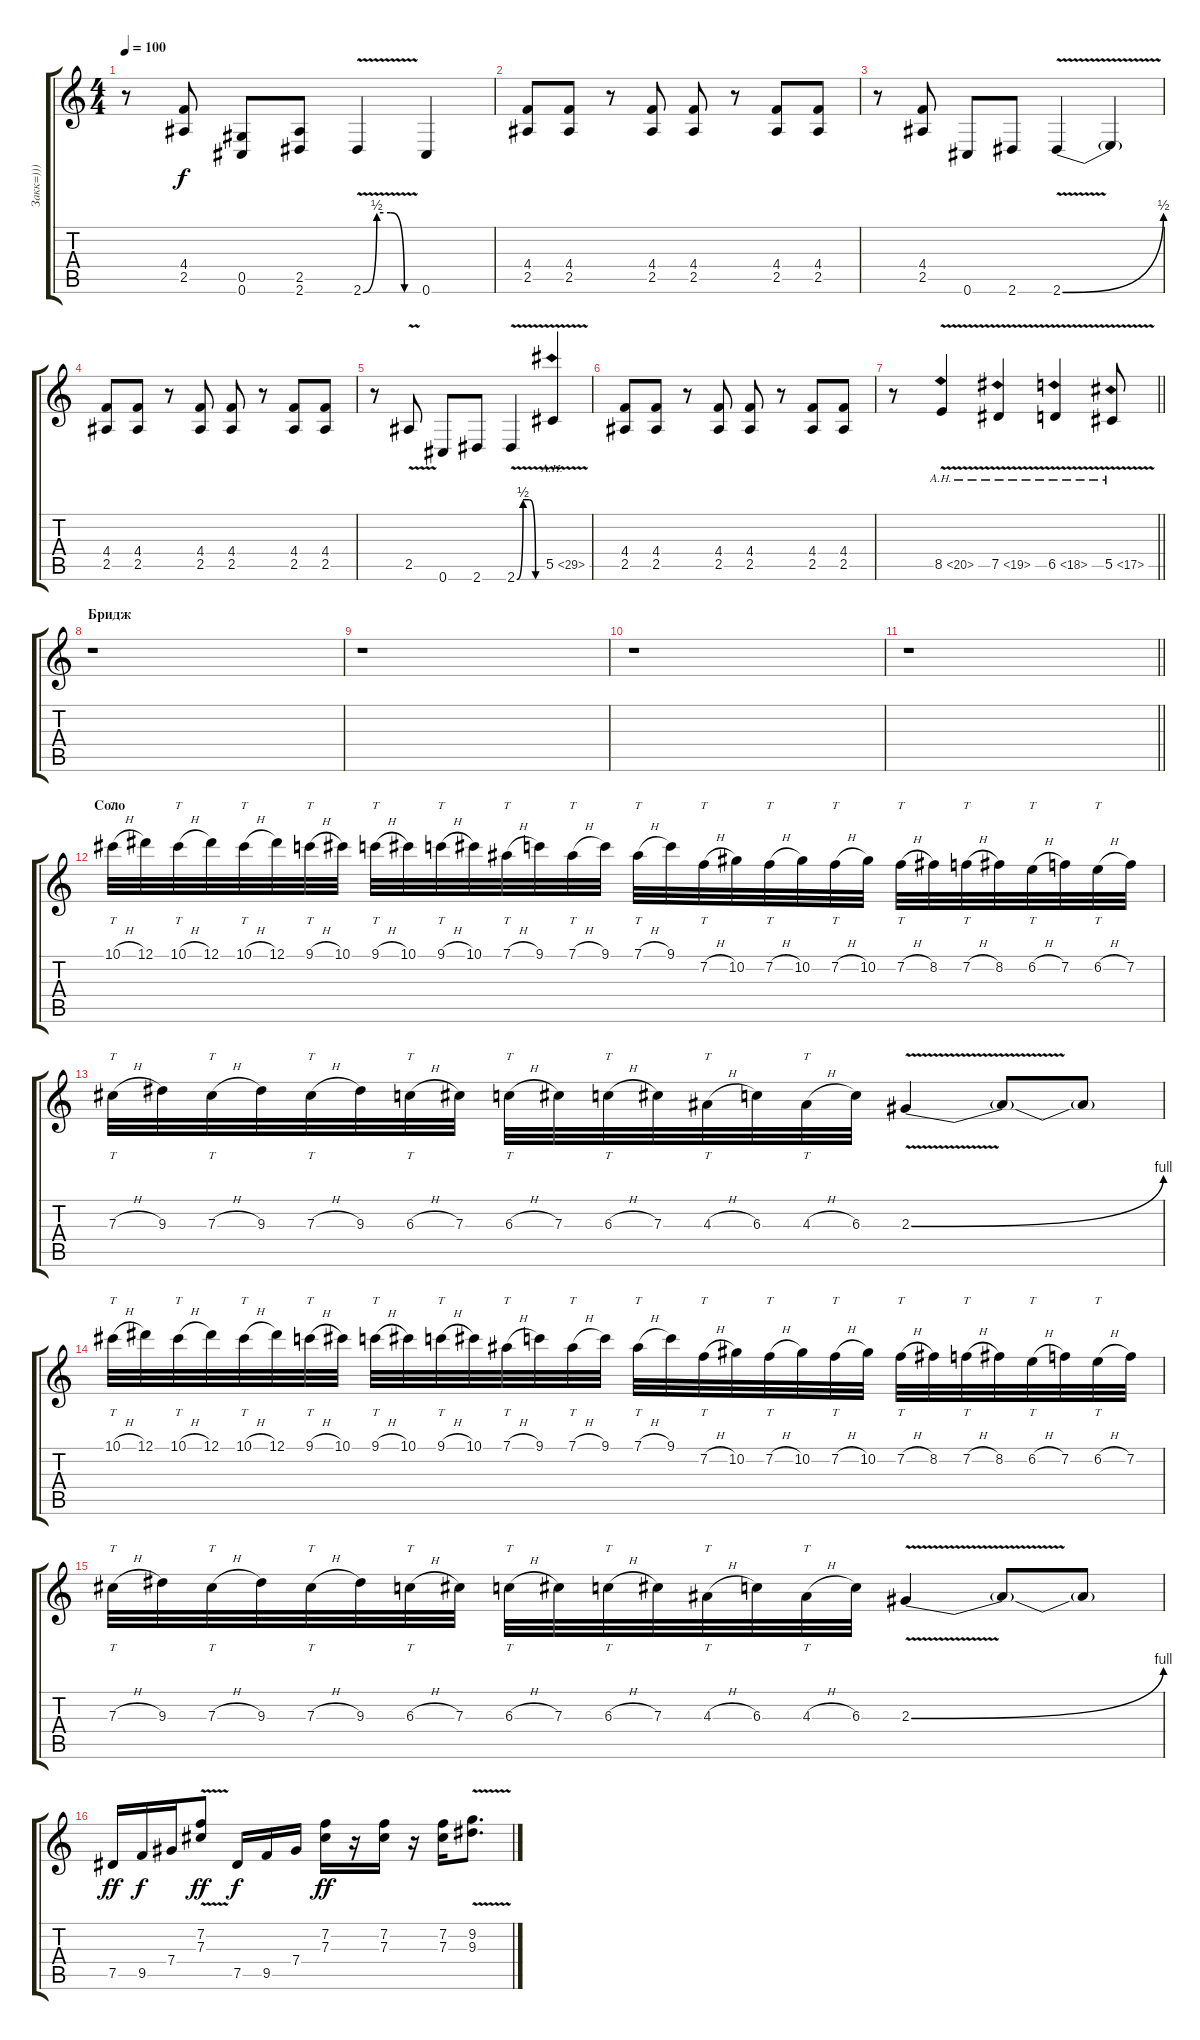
\track ("Закк=)))" "Закк=)))") {instrument distortionguitar}
\staff {score tabs}
\tuning (Eb4 Bb3 Gb3 Db3 Ab2 Db2) {hide}
\ts (4 4)
\tempo 100
\clef g2
\ks c
r.8{dy f} (4.4 2.5).8 (0.5 0.6).8 (2.5 2.6).8 2.6{be (custom 0 0 15 2 30 2 45 0 60 0) v}.4 0.6.4 |
(4.4 2.5).8 (4.4 2.5).8 r.8 (4.4 2.5).8 (4.4 2.5).8 r.8 (4.4 2.5).8 (4.4 2.5).8 |
r.8 (4.4 2.5).8 0.6.8 2.6.8 2.6{be (bend 0 0 60 2) v}.4 2.6{t}.4 |
(4.4 2.5).8 (4.4 2.5).8 r.8 (4.4 2.5).8 (4.4 2.5).8 r.8 (4.4 2.5).8 (4.4 2.5).8 |
r.8 2.5{v}.8 0.6.8 2.6.8 2.6{be (custom 0 0 15 2 30 2 45 0 60 0) v}.4 5.5{ah 24 v}.4 |
(4.4 2.5).8 (4.4 2.5).8 r.8 (4.4 2.5).8 (4.4 2.5).8 r.8 (4.4 2.5).8 (4.4 2.5).8 |
\barLineRight lightlight
r.8 8.5{ah 12 v}.4 7.5{ah 12 v}.4 6.5{ah 12 v}.4 5.5{ah 12 v}.8 |
\section ("" "Бридж")
r.1 |
r.1 |
r.1 |
\barLineRight lightlight
r.1 |
\section ("" "Соло")
10.1{h}.32{tt} 12.1.32 10.1{h}.32{tt} 12.1.32 10.1{h}.32{tt} 12.1.32 9.1{h}.32{tt} 10.1.32 9.1{h}.32{tt} 10.1.32 9.1{h}.32{tt} 10.1.32 7.1{h}.32{tt} 9.1.32 7.1{h}.32{tt} 9.1.32 7.1{h}.32{tt} 9.1.32 7.2{h}.32{tt} 10.2.32 7.2{h}.32{tt} 10.2.32 7.2{h}.32{tt} 10.2.32 7.2{h}.32{tt} 8.2.32 7.2{h}.32{tt} 8.2.32 6.2{h}.32{tt} 7.2.32 6.2{h}.32{tt} 7.2.32 |
7.3{h}.32{tt} 9.3.32 7.3{h}.32{tt} 9.3.32 7.3{h}.32{tt} 9.3.32 6.3{h}.32{tt} 7.3.32 6.3{h}.32{tt} 7.3.32 6.3{h}.32{tt} 7.3.32 4.3{h}.32{tt} 6.3.32 4.3{h}.32{tt} 6.3.32 2.3{be (bend 0 0 60 4) v}.4 2.3{t}.8 2.3{t}.8 |
10.1{h}.32{tt} 12.1.32 10.1{h}.32{tt} 12.1.32 10.1{h}.32{tt} 12.1.32 9.1{h}.32{tt} 10.1.32 9.1{h}.32{tt} 10.1.32 9.1{h}.32{tt} 10.1.32 7.1{h}.32{tt} 9.1.32 7.1{h}.32{tt} 9.1.32 7.1{h}.32{tt} 9.1.32 7.2{h}.32{tt} 10.2.32 7.2{h}.32{tt} 10.2.32 7.2{h}.32{tt} 10.2.32 7.2{h}.32{tt} 8.2.32 7.2{h}.32{tt} 8.2.32 6.2{h}.32{tt} 7.2.32 6.2{h}.32{tt} 7.2.32 |
7.3{h}.32{tt} 9.3.32 7.3{h}.32{tt} 9.3.32 7.3{h}.32{tt} 9.3.32 6.3{h}.32{tt} 7.3.32 6.3{h}.32{tt} 7.3.32 6.3{h}.32{tt} 7.3.32 4.3{h}.32{tt} 6.3.32 4.3{h}.32{tt} 6.3.32 2.3{be (bend 0 0 60 4) v}.4 2.3{t}.8 2.3{t}.8 |
7.5.16{dy ff} 9.5.16{dy f} 7.4.16 (7.2{v} 7.3{v}).8{dy ff} 7.5.16{dy f} 9.5.16 7.4.16 (7.2 7.3).16{dy ff} r.16 (7.2 7.3).16 r.16 (7.2 7.3).16 (9.2{v} 9.3{v}).8{d}
